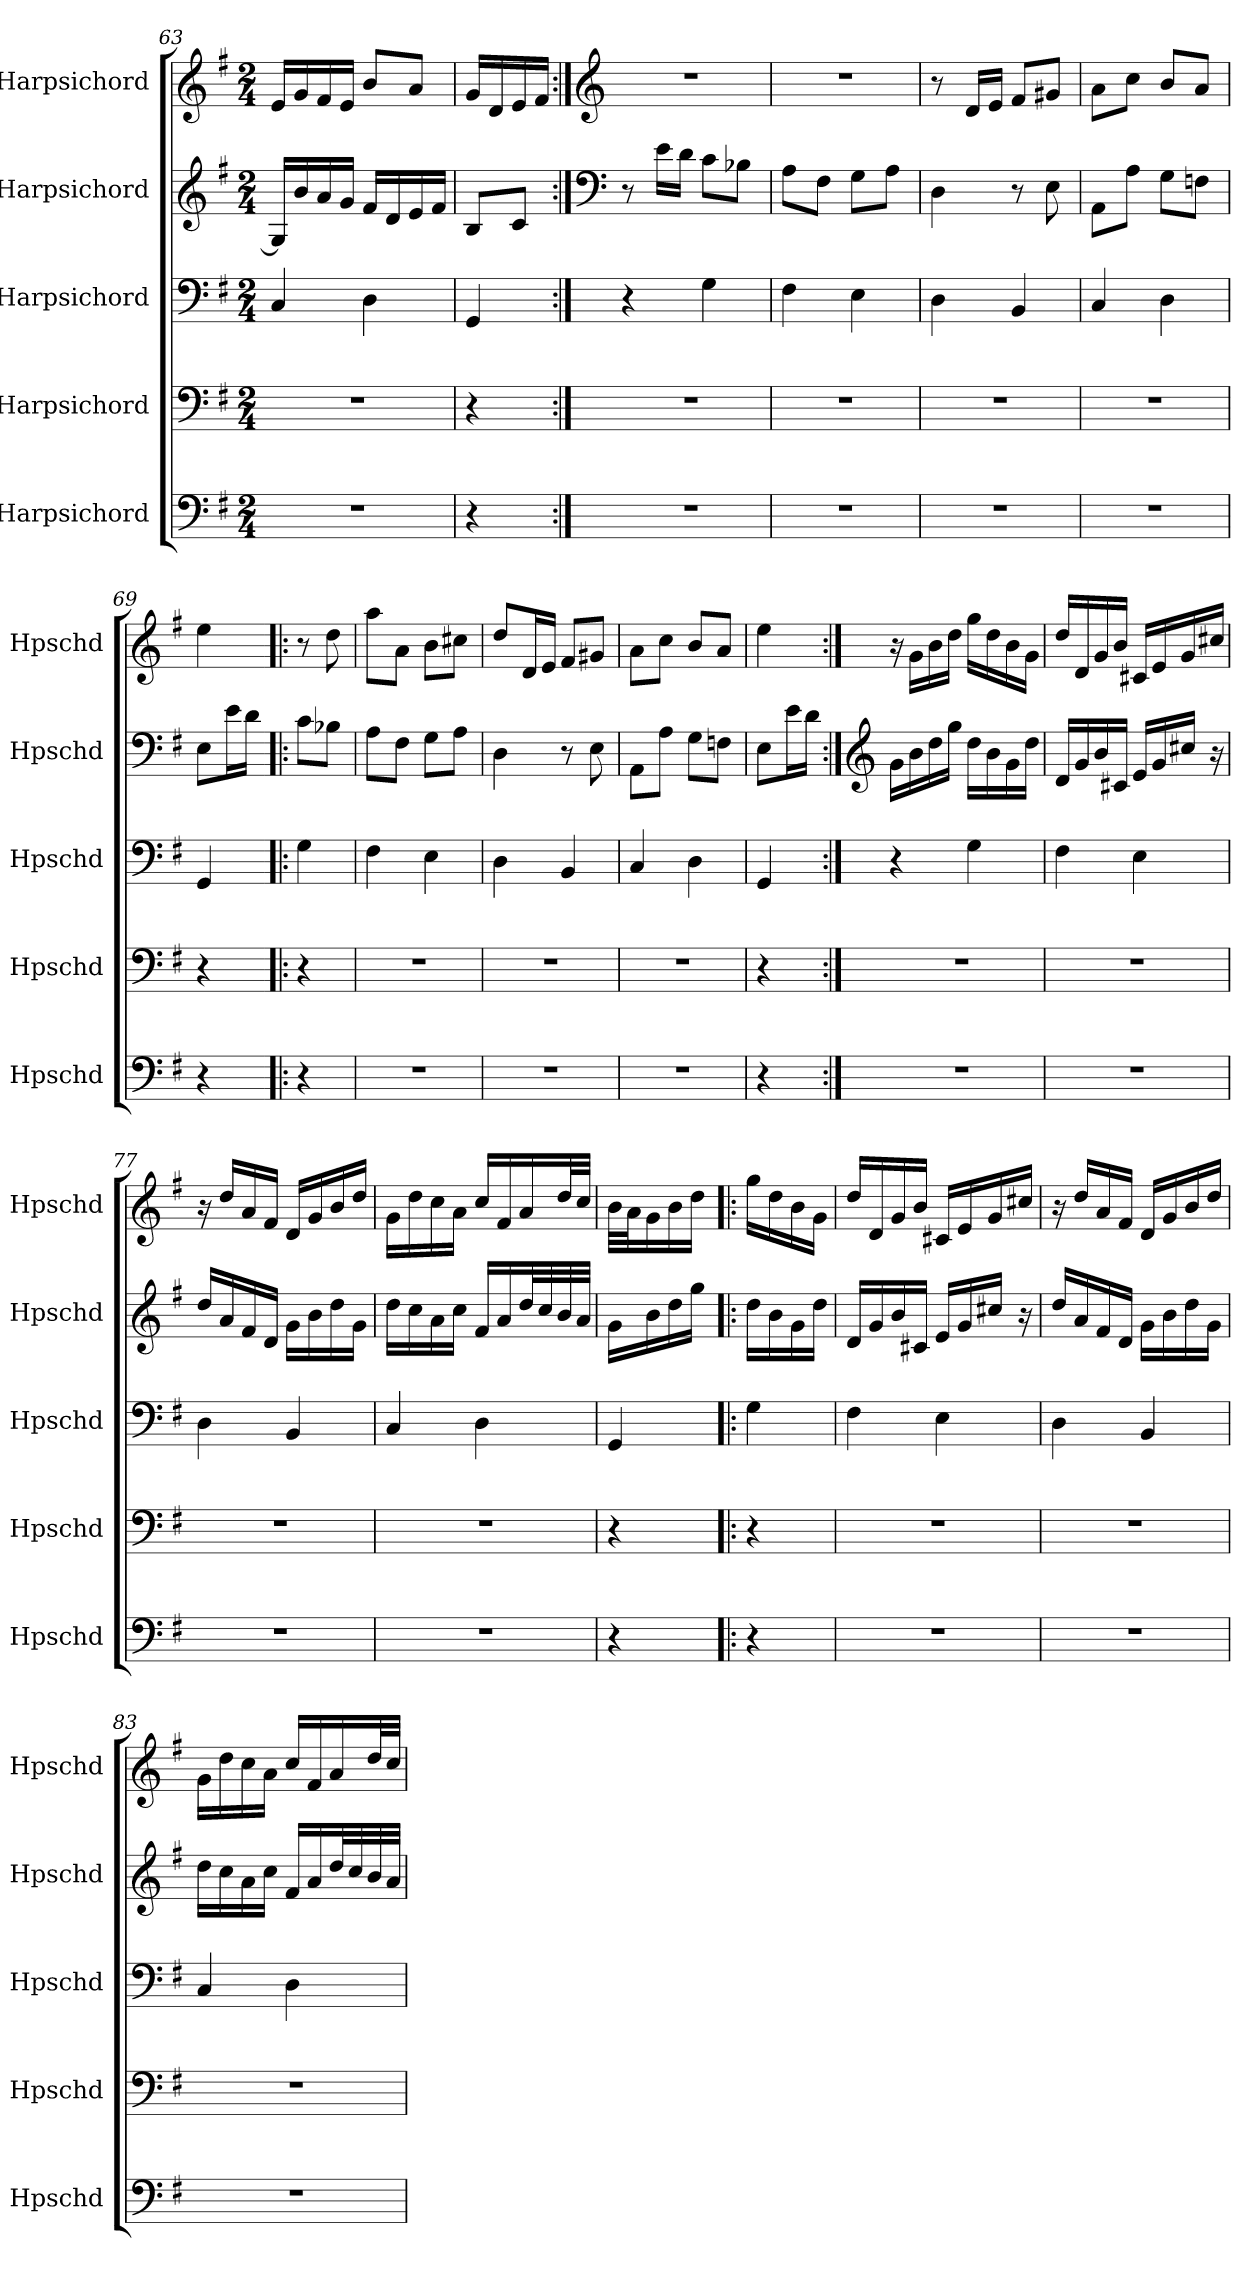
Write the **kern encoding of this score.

**kern	**kern	**kern	**kern	**kern
*part5	*part4	*part3	*part2	*part1
*staff5	*staff4	*staff3	*staff2	*staff1
*I"Harpsichord	*I"Harpsichord	*I"Harpsichord	*I"Harpsichord	*I"Harpsichord
*I'Hpschd	*I'Hpschd	*I'Hpschd	*I'Hpschd	*I'Hpschd
*clefF4	*clefF4	*clefF4	*clefG2	*clefG2
*k[f#]	*k[f#]	*k[f#]	*k[f#]	*k[f#]
*M2/4	*M2/4	*M2/4	*M2/4	*M2/4
=63	=63	=63	=63	=63
2r	2r	4C/	16G/LL]	16e/LL
.	.	.	16b/	16g/
.	.	.	16a/	16f#/
.	.	.	16g/JJ	16e/JJ
.	.	4D\	16f#/LL	8b/L
.	.	.	16d/	.
.	.	.	16e/	8a/J
.	.	.	16f#/JJ	.
=64	=64	=64	=64	=64
4r	4r	4GG/	8B/L	16g/LL
.	.	.	.	16d/
.	.	.	8c/J	16e/
.	.	.	.	16f#/JJ
!!LO:PB:g=z
=65:|!	=65:|!	=65:|!	=65:|!	=65:|!
*	*	*	*clefF4	*clefG2
2r	2r	4r	8r	2r
.	.	.	16e\LL	.
.	.	.	16d\JJ	.
.	.	4G\	8c\L	.
.	.	.	8B-X\J	.
=66	=66	=66	=66	=66
2r	2r	4F#\	8A\L	2r
.	.	.	8F#\J	.
.	.	4E\	8G\L	.
.	.	.	8A\J	.
=67	=67	=67	=67	=67
2r	2r	4D\	4D\	8r
.	.	.	.	16d/LL
.	.	.	.	16e/JJ
.	.	4BB/	8r	8f#/L
.	.	.	8E\	8g#X/J
=68	=68	=68	=68	=68
2r	2r	4C/	8AA\L	8a\L
.	.	.	8A\J	8cc\J
.	.	4D\	8G\L	8b/L
.	.	.	8Fn\J	8a/J
=69	=69	=69	=69	=69
4r	4r	4GG/	8E\L	4ee\
.	.	.	16e\L	.
.	.	.	16d\JJ	.
!!LO:LB:g=z
=70!|:	=70!|:	=70!|:	=70!|:	=70!|:
4r	4r	4G\	8c\L	8r
.	.	.	8B-X\J	8dd\
=71	=71	=71	=71	=71
2r	2r	4F#\	8A\L	8aa\L
.	.	.	8F#\J	8a\J
.	.	4E\	8G\L	8b\L
.	.	.	8A\J	8cc#X\J
=72	=72	=72	=72	=72
2r	2r	4D\	4D\	8dd/L
.	.	.	.	16d/L
.	.	.	.	16e/JJ
.	.	4BB/	8r	8f#/L
.	.	.	8E\	8g#X/J
=73	=73	=73	=73	=73
2r	2r	4C/	8AA\L	8a\L
.	.	.	8A\J	8cc\J
.	.	4D\	8G\L	8b/L
.	.	.	8Fn\J	8a/J
=74	=74	=74	=74	=74
4r	4r	4GG/	8E\L	4ee\
.	.	.	16e\L	.
.	.	.	16d\JJ	.
!!LO:PB:g=z
=75:|!	=75:|!	=75:|!	=75:|!	=75:|!
*	*	*	*clefG2	*
2r	2r	4r	16g\LL	16r
.	.	.	16b\	16g\LL
.	.	.	16dd\	16b\
.	.	.	16gg\JJ	16dd\JJ
.	.	4G\	16dd\LL	16gg\LL
.	.	.	16b\	16dd\
.	.	.	16g\	16b\
.	.	.	16dd\JJ	16g\JJ
=76	=76	=76	=76	=76
2r	2r	4F#\	16d/LL	16dd/LL
.	.	.	16g/	16d/
.	.	.	16b/	16g/
.	.	.	16c#X/JJ	16b/JJ
.	.	4E\	16e/LL	16c#X/LL
.	.	.	16g/	16e/
.	.	.	16cc#X/JJ	16g/
.	.	.	16r	16cc#X/JJ
=77	=77	=77	=77	=77
2r	2r	4D\	16dd/LL	16r
.	.	.	16a/	16dd/LL
.	.	.	16f#/	16a/
.	.	.	16d/JJ	16f#/JJ
.	.	4BB/	16g\LL	16d/LL
.	.	.	16b\	16g/
.	.	.	16dd\	16b/
.	.	.	16g\JJ	16dd/JJ
=78	=78	=78	=78	=78
2r	2r	4C/	16dd\LL	16g\LL
.	.	.	16cc\	16dd\
.	.	.	16a\	16cc\
.	.	.	16cc\JJ	16a\JJ
.	.	4D\	16f#/LL	16cc/LL
.	.	.	16a/	16f#/
.	.	.	32dd/L	16a/
.	.	.	32cc/	.
.	.	.	32b/	32dd/L
.	.	.	32a/JJJ	32cc/JJJ
=79	=79	=79	=79	=79
4r	4r	4GG/	16g\LL	32b\LLL
.	.	.	.	32a\J
.	.	.	16b\	16g\
.	.	.	16dd\	16b\
.	.	.	16gg\JJ	16dd\JJ
!!LO:LB:g=z
=80!|:	=80!|:	=80!|:	=80!|:	=80!|:
4r	4r	4G\	16dd\LL	16gg\LL
.	.	.	16b\	16dd\
.	.	.	16g\	16b\
.	.	.	16dd\JJ	16g\JJ
=81	=81	=81	=81	=81
2r	2r	4F#\	16d/LL	16dd/LL
.	.	.	16g/	16d/
.	.	.	16b/	16g/
.	.	.	16c#X/JJ	16b/JJ
.	.	4E\	16e/LL	16c#X/LL
.	.	.	16g/	16e/
.	.	.	16cc#X/JJ	16g/
.	.	.	16r	16cc#X/JJ
=82	=82	=82	=82	=82
2r	2r	4D\	16dd/LL	16r
.	.	.	16a/	16dd/LL
.	.	.	16f#/	16a/
.	.	.	16d/JJ	16f#/JJ
.	.	4BB/	16g\LL	16d/LL
.	.	.	16b\	16g/
.	.	.	16dd\	16b/
.	.	.	16g\JJ	16dd/JJ
=83	=83	=83	=83	=83
2r	2r	4C/	16dd\LL	16g\LL
.	.	.	16cc\	16dd\
.	.	.	16a\	16cc\
.	.	.	16cc\JJ	16a\JJ
.	.	4D\	16f#/LL	16cc/LL
.	.	.	16a/	16f#/
.	.	.	32dd/L	16a/
.	.	.	32cc/	.
.	.	.	32b/	32dd/L
.	.	.	32a/JJJ	32cc/JJJ
=	=	=	=	=
*-	*-	*-	*-	*-
